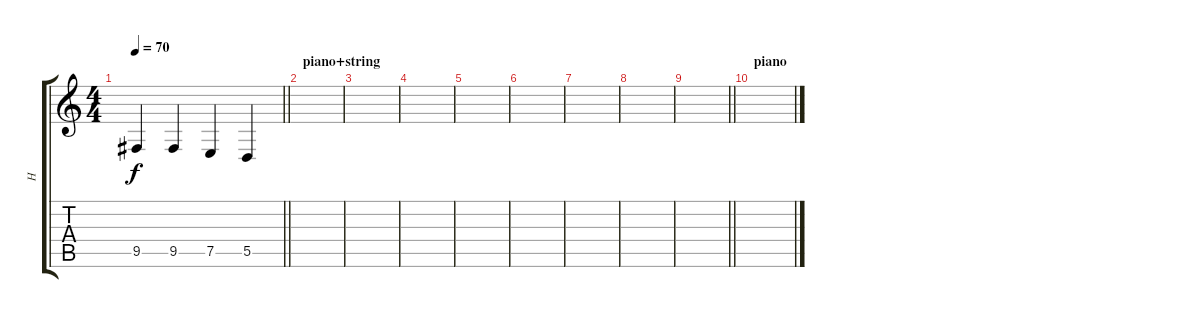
\track ("H" "H") {instrument frenchhorn}
\staff {score tabs}
\tuning (E4 B3 G3 D3 A2 E2) {hide}
\ts (4 4)
\tempo 70
\clef g2
\barLineRight lightlight
\ks c
9.5.4{dy f} 9.5.4 7.5.4 5.5.4 |
\section ("" "piano+string")
|
|
|
|
|
|
|
\barLineRight lightlight
|
\section ("" "piano")
